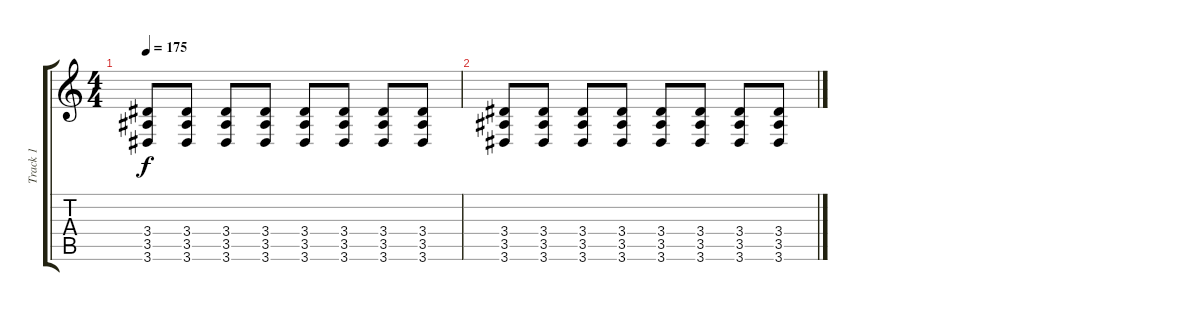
\track ("Track 1" "Track 1") {instrument overdrivenguitar}
\staff {score tabs}
\tuning (D4 A3 F3 C3 G2 C2) {hide}
\ts (4 4)
\tempo 175
\clef g2
\ks c
(3.4 3.5 3.6).8{dy f} (3.4 3.5 3.6).8 (3.4 3.5 3.6).8 (3.4 3.5 3.6).8 (3.4 3.5 3.6).8 (3.4 3.5 3.6).8 (3.4 3.5 3.6).8 (3.4 3.5 3.6).8 |
(3.4 3.5 3.6).8 (3.4 3.5 3.6).8 (3.4 3.5 3.6).8 (3.4 3.5 3.6).8 (3.4 3.5 3.6).8 (3.4 3.5 3.6).8 (3.4 3.5 3.6).8 (3.4 3.5 3.6).8
